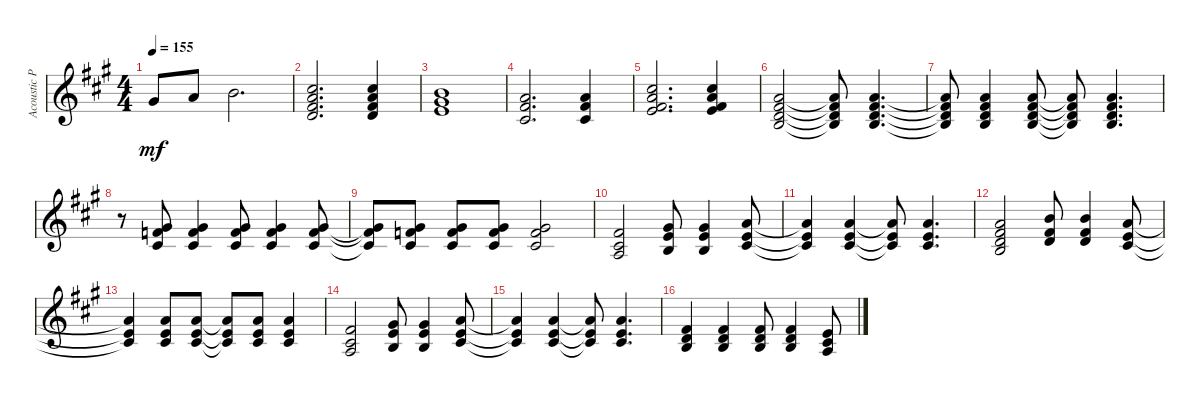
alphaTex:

\track ("Acoustic Piano" "Acoustic P") {instrument acousticgrandpiano}
\staff {score}
\tuning (E4 B3 G3 D3 A2 E2 B1) {hide}
\ts (4 4)
\tempo 155
\clef g2
\ks a
4.1{t}.8{dy mf} 5.1.8 7.1.2{d} |
(9.1 10.2 11.3 12.4).2{d} (9.1 10.2 11.3 12.4).4 |
(0.1 9.2 16.3).1 |
(5.1 7.2 6.3).2{d} (5.1 7.2 6.3).4 |
(9.1 10.2 11.3 14.4).2{d} (9.1 10.2 11.3 14.4).4 |
(5.1 7.2 7.3 9.4).2 (5.1{t} 7.2{t} 7.3{t} 9.4{t}).8 (5.1 7.2 7.3 9.4).4{d} |
(5.1{t} 7.2{t} 7.3{t} 9.4{t}).8 (5.1 7.2 7.3 9.4).4 (5.1 7.2 7.3 9.4).8 (5.1{t} 7.2{t} 7.3{t} 9.4{t}).8 (5.1 7.2 7.3 9.4).4{d} |
r.8 (4.1 6.2 6.3).8 (4.1 6.2 6.3).4 (4.1 6.2 6.3).8 (4.1 6.2 6.3).4 (4.1 6.2 6.3).8 |
(4.1{t} 6.2{t} 6.3{t}).8 (4.1 6.2 6.3).8 (4.1 6.2 6.3).8 (4.1 6.2 6.3).8 (4.1 6.2 6.3).2 |
(2.1 2.2 2.3).2 (0.1 0.2 13.3).8 (4.1 5.2 4.3).4 (0.1 2.2 14.3).8 |
(0.1{t} 2.2{t} 14.3{t}).4 (0.1 2.2 14.3).4 (0.1{t} 2.2{t} 14.3{t}).8 (0.1 2.2 14.3).4{d} |
(5.1 7.2 7.3 9.4).2 (2.1 3.2 16.3).8 (2.1 3.2 16.3).4 (5.1 5.2 6.3).8 |
(5.1{t} 5.2{t} 6.3{t}).4 (5.1 5.2 6.3).8 (5.1 5.2 6.3).8 (5.1{t} 5.2{t} 6.3{t}).8 (5.1 5.2 6.3).8 (5.1 5.2 6.3).4 |
(2.1 2.2 2.3).2 (0.1 0.2 13.3).8 (0.1 0.2 13.3).4 (5.1 5.2 6.3).8 |
(5.1{t} 5.2{t} 6.3{t}).4 (5.1 5.2 6.3).4 (5.1{t} 5.2{t} 6.3{t}).8 (5.1 5.2 6.3).4{d} |
(2.1 3.2 4.3).4 (2.1 3.2 4.3).4 (2.1 3.2 4.3).8 (2.1 3.2 4.3).4 (0.1 2.2 2.3).8
